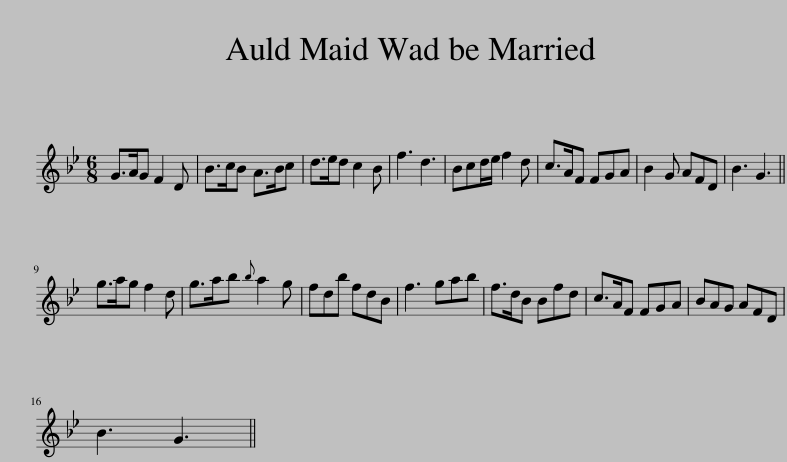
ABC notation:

X:1
L:1/8
M:6/8
I:linebreak $
K:Gmin
V:1 treble
V:1
 G>AG F2 D | B>cB A>Bc | d>ed c2 B | f3 d3 | Bcd/e/ f2 d | %5
 c>AF FGA | B2 G AFD | B3 G3 ||$ g>ag f2 d | g>ab{b} a2 g | %10
 fdb fdB | f3 gab | f>dB Bfd | c>AF FGA | BAG AFD |$ %15
 B3 G3 || %16
